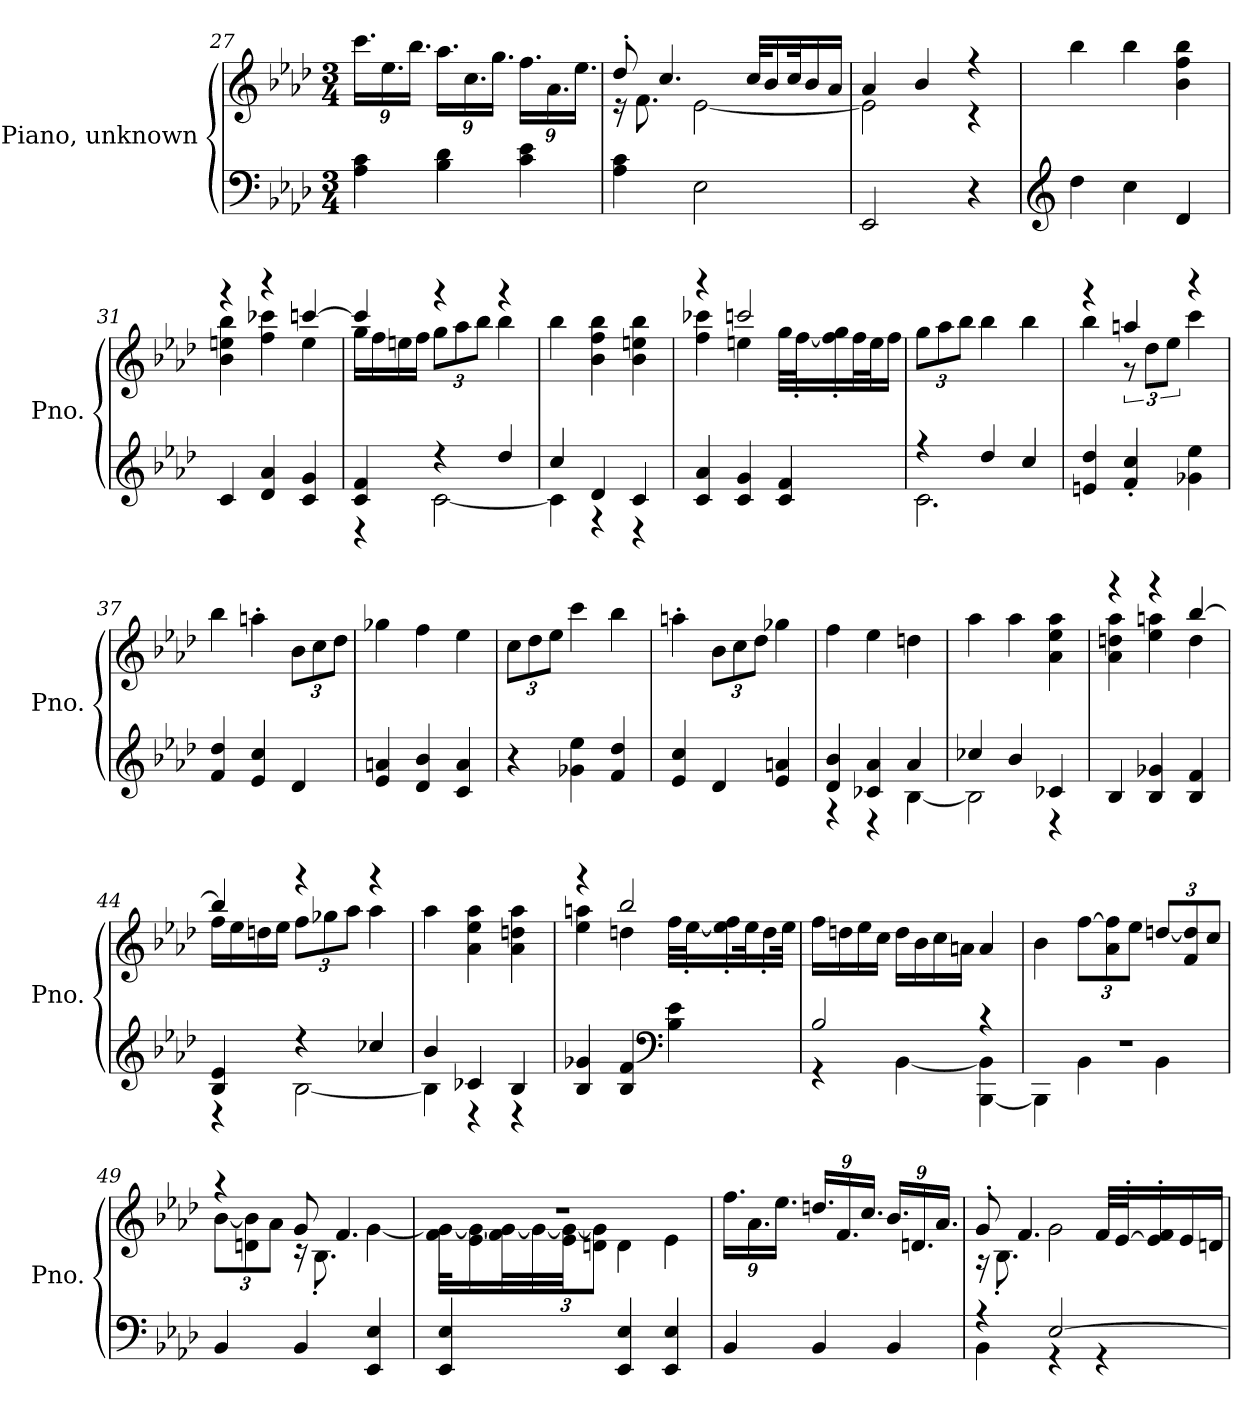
**kern	**kern
*part1	*part1
*staff2	*staff1
*I"Piano, unknown	*
*I'Pno.	*
!!LO:PB:g=z
*clefF4	*clefG2
*k[b-e-a-d-]	*k[b-e-a-d-]
*M3/4	*M3/4
*	*Xbrackettup
=27	=27
4A-\ 4c\	18.ccc\LL
.	18.ee-\
.	18.bb-\JJ
4B-\ 4d-\	18.aa-\LL
.	18.cc\
.	18.gg\JJ
4c\ 4e-\	18.ff\LL
.	18.a-\
.	18.ee-\JJ
=28	=28
*	*^
4A-\ 4c\	8dd-'/	16r
.	.	8.f\
.	4.cc/	.
2E-\	.	[2e-\
.	32cc/KLL	.
.	16b-/	.
.	32cc/K	.
.	16b-/	.
.	16a-/JJ	.
=29	=29	=29
2EE-/	4a-/	2e-\]
.	4b-/	.
4r	4r	4r
*	*v	*v
=30	=30
*clefG2	*
4dd-\	4bb-\
4cc\	4bb-\
4d-/	4b-\ 4ff\ 4bb-\
=31	=31
*	*^
4c/	4r	4b-\ 4een\ 4bb-\
4d-/ 4a-/	4r	4ff\ 4ccc-X\
4c/ 4g/	[4cccn/	4ee\
!!LO:LB:g=z	!!
=32	=32	=32
*^	*	*
4c/ 4f/	4r	4ccc/]	16gg\LL
.	.	.	16ff\
.	.	.	16een\
.	.	.	16ff\JJ
4r	[2c\	4r	12gg\L
.	.	.	12aa-\
.	.	.	12bb-\J
4dd-/	.	4r	4bb-\
*	*	*v	*v
=33	=33	=33
4cc/	4c\]	4bb-\
4d-/	4r	4b-\ 4ff\ 4bb-\
4c/	4r	4b-\ 4een\ 4bb-\
*v	*v	*
=34	=34
*	*^
4c/ 4a-/	4r	4ff\ 4ccc-X\
4c/ 4g/	2cccn/	4een\
4c/ 4f/	.	32gg\LLL
.	.	[32ff'\J
.	.	16ff\]' 16gg\'
.	.	32ff\L
.	.	32ee\J
.	.	16ff\JJ
*	*v	*v
=35	=35
*^	*
4r	2.c\	12gg\L
.	.	12aa-\
.	.	12bb-\J
4dd-/	.	4bb-\
4cc/	.	4bb-\
*v	*v	*
=36	=36
*	*^
4en/ 4dd-/	4r	4bb-\
*	*	*brackettup
4f/' 4cc/'	4aan/	12r
.	.	12dd-\L
.	.	12ee-\J
4g-X\ 4ee-\	4r	4ccc\
*	*v	*v
!!LO:LB:g=z
=37	=37
4f/ 4dd-/	4bb-\
4e-/ 4cc/	4aan'\
*	*Xbrackettup
4d-/	12b-\L
.	12cc\
.	12dd-\J
=38	=38
4e-/ 4an/	4gg-X\
4d-/ 4b-/	4ff\
4c/ 4a/	4ee-\
=39	=39
4r	12cc\L
.	12dd-\
.	12ee-\J
4g-X\ 4ee-\	4ccc\
4f/ 4dd-/	4bb-\
=40	=40
4e-/ 4cc/	4aan'\
4d-/	12b-\L
.	12cc\
.	12dd-\J
4e-/ 4an/	4gg-X\
=41	=41
*^	*
4d-/ 4b-/	4r	4ff\
4c-X/ 4a-/	4r	4ee-\
4a-/	[4B-\	4ddn\
=42	=42	=42
4cc-X/	2B-\]	4aa-\
4b-/	.	4aa-\
4c-X/	4r	4a-\ 4ee-\ 4aa-\
*v	*v	*
=43	=43
*	*^
4B-/	4r	4a-\ 4ddn\ 4aa-\
4B-/ 4g-X/	4r	4ee-\ 4aan\
4B-/ 4f/	[4bb-/	4dd\
!!LO:LB:g=z	!!
=44	=44	=44
*^	*	*
4B-/ 4e-/	4r	4bb-/]	16ff\LL
.	.	.	16ee-\
.	.	.	16ddn\
.	.	.	16ee-\JJ
4r	[2B-\	4r	12ff\L
.	.	.	12gg-X\
.	.	.	12aa-\J
4cc-X/	.	4r	4aa-\
*	*	*v	*v
=45	=45	=45
4b-/	4B-\]	4aa-\
4c-X/	4r	4a-\ 4ee-\ 4aa-\
4B-/	4r	4a-\ 4ddn\ 4aa-\
*v	*v	*
=46	=46
*	*^
4B-/ 4g-X/	4r	4ee-\ 4aan\
4B-/ 4f/	2bb-/	4ddn\
*clefF4	*	*
4B-\ 4e-\	.	32ff\LLL
.	.	[32ee-'\J
.	.	16ee-\]' 16ff\'
.	.	32ee-\K
.	.	16dd'\
.	.	32ee-\JJk
*	*v	*v
=47	=47
*^	*
2B-/	4r	16ff\LL
.	.	16ddn\
.	.	16ee-\
.	.	16cc\JJ
.	[4BB-\	16dd\LL
.	.	16b-\
.	.	16cc\
.	.	16an\JJ
4r	[4BBB-\ 4BB-\]	4a/
!!LO:LB:g=z
=48	=48	=48
2.r	4BBB-\]	4b-\
.	4BB-\	[12ff\L
.	.	12a-\ 12ff\]
.	.	12ee-\J
.	4BB-\	[12ddn/L
.	.	12f/ 12dd/]
.	.	12cc/J
*v	*v	*
=49	=49
*	*^
4BB-/	4r	[12b-\L
.	.	12dn\ 12b-\]
.	.	12a-\J
4BB-/	8g/	16r
.	.	8.B-'\
.	4.f/	.
4EE-/ 4E-/	.	[4g\
=50	=50	=50
4EE-/ 4E-/	2.r	32f\ 32g\_KLL
.	.	16e-\ 16g\_
.	.	32f\ 32g\_L
.	.	48g\_
.	.	48e-\ 48g\_JJ
.	.	12dn\ 12g\]J
4EE-/ 4E-/	.	4d\
4EE-/ 4E-/	.	4e-\
*	*v	*v
!!LO:LB:g=z
=51	=51
4BB-/	18.ff\LL
.	18.a-\
.	18.ee-\JJ
4BB-/	18.ddn/LL
.	18.f/
.	18.cc/JJ
4BB-/	18.b-/LL
.	18.dn/
.	18.a-/JJ
=52	=52
*^	*^
4r	4BB-\	8g'/	16r
.	.	.	8.B-'\
.	.	4.f/	.
[2E-/	4r	.	2g\
.	4r	32f/LLL	.
.	.	[32e-'/J	.
.	.	16e-/]' 16f/'	.
.	.	16e-/	.
.	.	16dn/JJ	.
*v	*v	*	*
*	*v	*v
=	=
*-	*-
